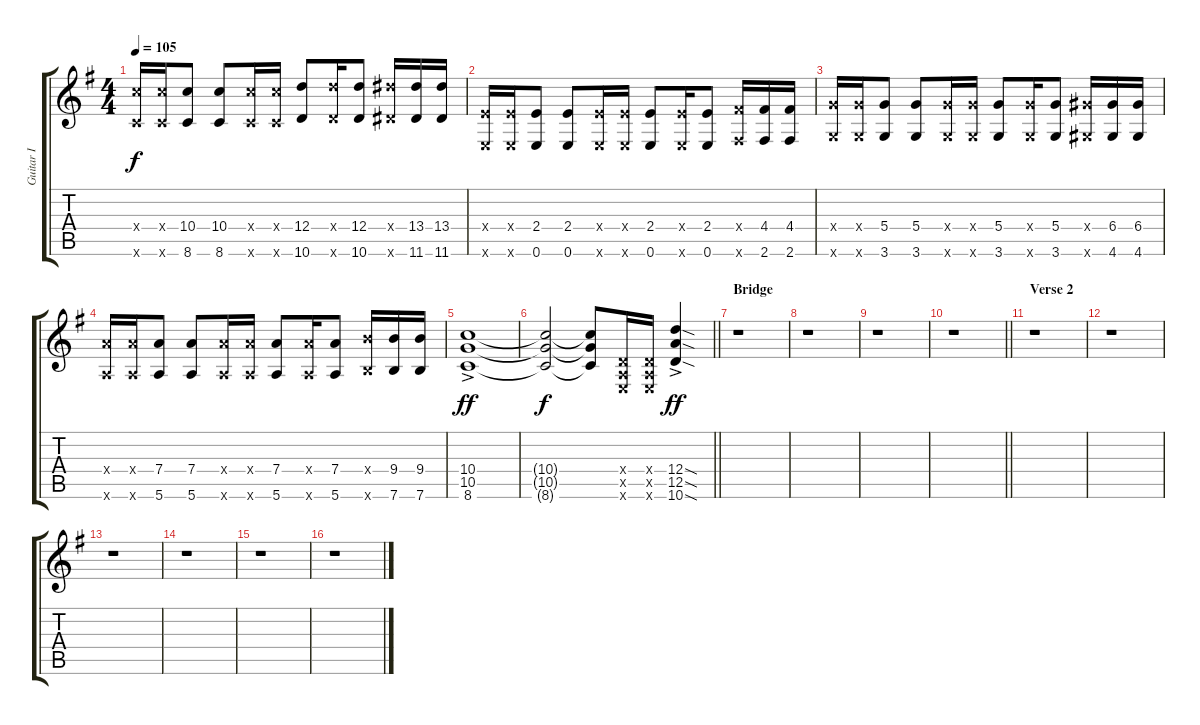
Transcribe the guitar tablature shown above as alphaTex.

\track ("Guitar I" "Guitar I") {instrument overdrivenguitar}
\staff {score tabs}
\tuning (E4 B3 G3 D3 A2 E2) {hide}
\ts (4 4)
\tempo 105
\clef g2
\ks g
(10.4{x} 8.6{x}).16{dy f} (10.4{x} 8.6{x}).16 (10.4 8.6).8 (10.4 8.6).8 (10.4{x} 8.6{x}).16 (10.4{x} 8.6{x}).16 (12.4 10.6).8 (12.4{x} 10.6{x}).16 (12.4 10.6).8 (13.4{x} 11.6{x}).16 (13.4 11.6).16 (13.4 11.6).16 |
(2.4{x} 0.6{x}).16 (2.4{x} 0.6{x}).16 (2.4 0.6).8 (2.4 0.6).8 (2.4{x} 0.6{x}).16 (2.4{x} 0.6{x}).16 (2.4 0.6).8 (2.4{x} 0.6{x}).16 (2.4 0.6).8 (4.4{x} 2.6{x}).16 (4.4 2.6).16 (4.4 2.6).16 |
(5.4{x} 3.6{x}).16 (5.4{x} 3.6{x}).16 (5.4 3.6).8 (5.4 3.6).8 (5.4{x} 3.6{x}).16 (5.4{x} 3.6{x}).16 (5.4 3.6).8 (5.4{x} 3.6{x}).16 (5.4 3.6).8 (6.4{x} 4.6{x}).16 (6.4 4.6).16 (6.4 4.6).16 |
(7.4{x} 5.6{x}).16 (7.4{x} 5.6{x}).16 (7.4 5.6).8 (7.4 5.6).8 (7.4{x} 5.6{x}).16 (7.4{x} 5.6{x}).16 (7.4 5.6).8 (7.4{x} 5.6{x}).16 (7.4 5.6).8 (9.4{x} 7.6{x}).16 (9.4 7.6).16 (9.4 7.6).16 |
(10.4{ac} 10.5{ac} 8.6{ac}).1{dy ff} |
\barLineRight lightlight
(10.4{t} 10.5{t} 8.6{t}).2{dy f} (10.4{t} 10.5{t} 8.6{t}).8 (0.4{x} 0.5{x} 0.6{x}).16 (0.4{x} 0.5{x} 0.6{x}).16 (12.4{sod ac} 12.5{sod ac} 10.6{sod ac}).4{dy ff} |
\section ("" "Bridge")
r.1 |
r.1 |
r.1 |
\barLineRight lightlight
r.1 |
\section ("" "Verse 2")
r.1 |
r.1 |
r.1 |
r.1 |
r.1 |
r.1
